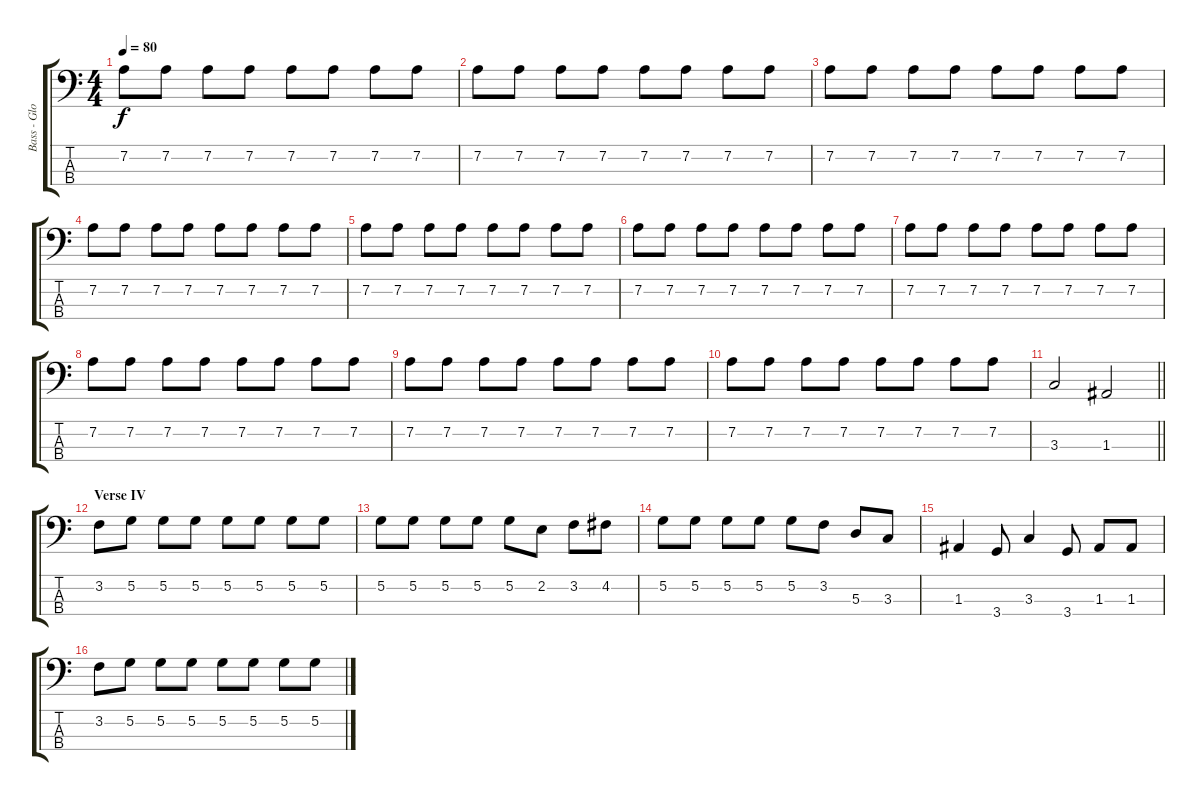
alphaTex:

\track ("Bass - Glover" "Bass - Glo") {instrument electricbasspick}
\staff {score tabs}
\tuning (G2 D2 A1 E1) {hide}
\ts (4 4)
\tempo 80
\clef f4
\ks c
7.2.8{dy f} 7.2.8 7.2.8 7.2.8 7.2.8 7.2.8 7.2.8 7.2.8 |
7.2.8 7.2.8 7.2.8 7.2.8 7.2.8 7.2.8 7.2.8 7.2.8 |
7.2.8 7.2.8 7.2.8 7.2.8 7.2.8 7.2.8 7.2.8 7.2.8 |
7.2.8 7.2.8 7.2.8 7.2.8 7.2.8 7.2.8 7.2.8 7.2.8 |
7.2.8 7.2.8 7.2.8 7.2.8 7.2.8 7.2.8 7.2.8 7.2.8 |
7.2.8 7.2.8 7.2.8 7.2.8 7.2.8 7.2.8 7.2.8 7.2.8 |
7.2.8 7.2.8 7.2.8 7.2.8 7.2.8 7.2.8 7.2.8 7.2.8 |
7.2.8 7.2.8 7.2.8 7.2.8 7.2.8 7.2.8 7.2.8 7.2.8 |
7.2.8 7.2.8 7.2.8 7.2.8 7.2.8 7.2.8 7.2.8 7.2.8 |
7.2.8 7.2.8 7.2.8 7.2.8 7.2.8 7.2.8 7.2.8 7.2.8 |
\barLineRight lightlight
3.3.2 1.3.2 |
\section ("" "Verse IV")
3.2.8 5.2.8 5.2.8 5.2.8 5.2.8 5.2.8 5.2.8 5.2.8 |
5.2.8 5.2.8 5.2.8 5.2.8 5.2.8 2.2.8 3.2.8 4.2.8 |
5.2.8 5.2.8 5.2.8 5.2.8 5.2.8 3.2.8 5.3.8 3.3.8 |
1.3.4 3.4.8 3.3.4 3.4.8 1.3.8 1.3.8 |
3.2.8 5.2.8 5.2.8 5.2.8 5.2.8 5.2.8 5.2.8 5.2.8
